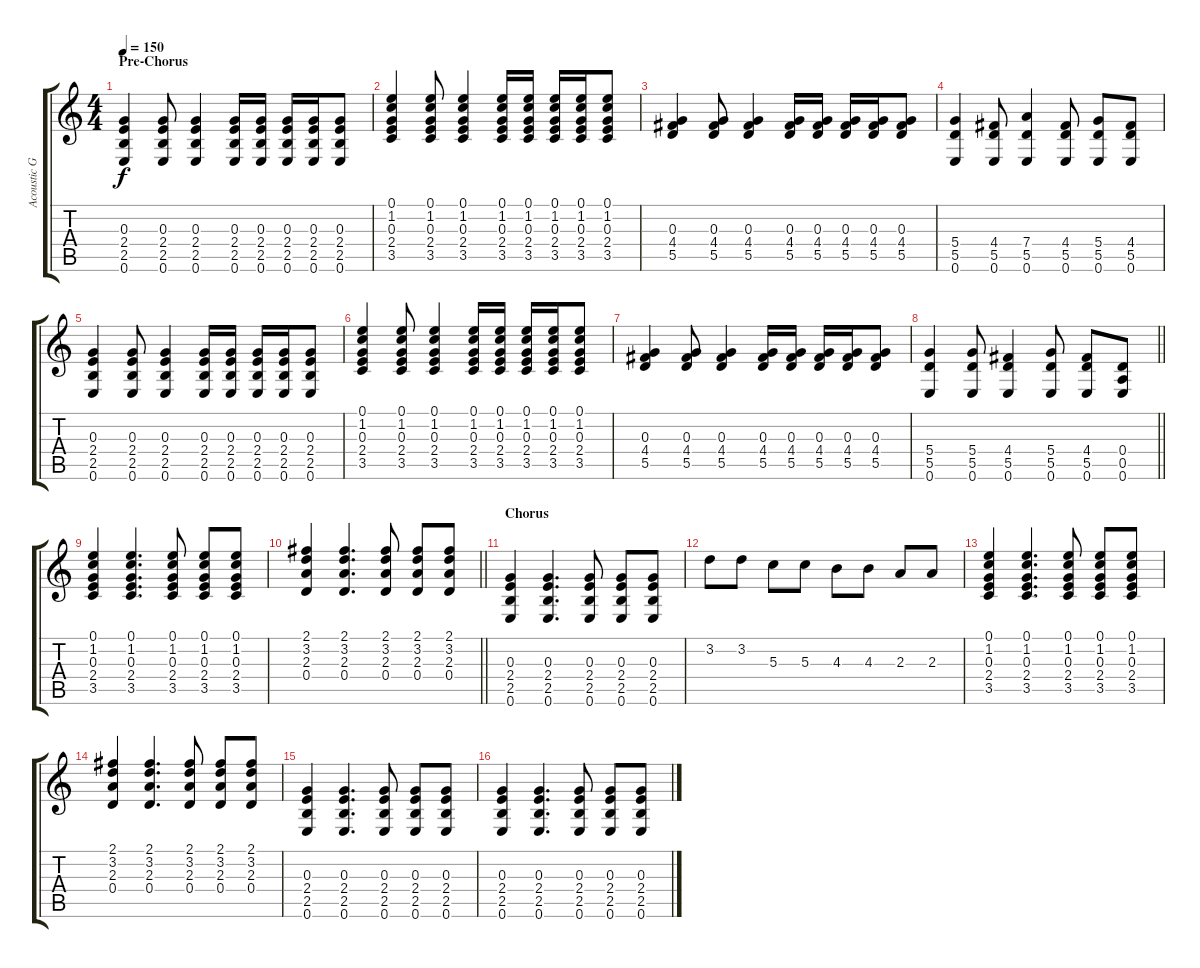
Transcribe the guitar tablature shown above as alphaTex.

\track ("Acoustic Guitar 1" "Acoustic G") {instrument acousticguitarsteel}
\staff {score tabs}
\tuning (E4 B3 G3 D3 A2 E2) {hide}
\ts (4 4)
\section ("" "Pre-Chorus")
\tempo 150
\clef g2
\ks c
(0.3 2.4 2.5 0.6).4{dy f} (0.3 2.4 2.5 0.6).8 (0.3 2.4 2.5 0.6).4 (0.3 2.4 2.5 0.6).16 (0.3 2.4 2.5 0.6).16 (0.3 2.4 2.5 0.6).16 (0.3 2.4 2.5 0.6).16 (0.3 2.4 2.5 0.6).8 |
(0.1 1.2 0.3 2.4 3.5).4 (0.1 1.2 0.3 2.4 3.5).8 (0.1 1.2 0.3 2.4 3.5).4 (0.1 1.2 0.3 2.4 3.5).16 (0.1 1.2 0.3 2.4 3.5).16 (0.1 1.2 0.3 2.4 3.5).16 (0.1 1.2 0.3 2.4 3.5).16 (0.1 1.2 0.3 2.4 3.5).8 |
(0.3 4.4 5.5).4 (0.3 4.4 5.5).8 (0.3 4.4 5.5).4 (0.3 4.4 5.5).16 (0.3 4.4 5.5).16 (0.3 4.4 5.5).16 (0.3 4.4 5.5).16 (0.3 4.4 5.5).8 |
(5.4 5.5 0.6).4 (4.4 5.5 0.6).8 (7.4 5.5 0.6).4 (4.4 5.5 0.6).8 (5.4 5.5 0.6).8 (4.4 5.5 0.6).8 |
(0.3 2.4 2.5 0.6).4 (0.3 2.4 2.5 0.6).8 (0.3 2.4 2.5 0.6).4 (0.3 2.4 2.5 0.6).16 (0.3 2.4 2.5 0.6).16 (0.3 2.4 2.5 0.6).16 (0.3 2.4 2.5 0.6).16 (0.3 2.4 2.5 0.6).8 |
(0.1 1.2 0.3 2.4 3.5).4 (0.1 1.2 0.3 2.4 3.5).8 (0.1 1.2 0.3 2.4 3.5).4 (0.1 1.2 0.3 2.4 3.5).16 (0.1 1.2 0.3 2.4 3.5).16 (0.1 1.2 0.3 2.4 3.5).16 (0.1 1.2 0.3 2.4 3.5).16 (0.1 1.2 0.3 2.4 3.5).8 |
(0.3 4.4 5.5).4 (0.3 4.4 5.5).8 (0.3 4.4 5.5).4 (0.3 4.4 5.5).16 (0.3 4.4 5.5).16 (0.3 4.4 5.5).16 (0.3 4.4 5.5).16 (0.3 4.4 5.5).8 |
\barLineRight lightlight
(5.4 5.5 0.6).4 (5.4 5.5 0.6).8 (4.4 5.5 0.6).4 (5.4 5.5 0.6).8 (4.4 5.5 0.6).8 (0.4 0.5 0.6).8 |
(0.1 1.2 0.3 2.4 3.5).4 (0.1 1.2 0.3 2.4 3.5).4{d} (0.1 1.2 0.3 2.4 3.5).8 (0.1 1.2 0.3 2.4 3.5).8 (0.1 1.2 0.3 2.4 3.5).8 |
\barLineRight lightlight
(2.1 3.2 2.3 0.4).4 (2.1 3.2 2.3 0.4).4{d} (2.1 3.2 2.3 0.4).8 (2.1 3.2 2.3 0.4).8 (2.1 3.2 2.3 0.4).8 |
\section ("" "Chorus")
(0.3 2.4 2.5 0.6).4 (0.3 2.4 2.5 0.6).4{d} (0.3 2.4 2.5 0.6).8 (0.3 2.4 2.5 0.6).8 (0.3 2.4 2.5 0.6).8 |
3.2.8 3.2.8 5.3.8 5.3.8 4.3.8 4.3.8 2.3.8 2.3.8 |
(0.1 1.2 0.3 2.4 3.5).4 (0.1 1.2 0.3 2.4 3.5).4{d} (0.1 1.2 0.3 2.4 3.5).8 (0.1 1.2 0.3 2.4 3.5).8 (0.1 1.2 0.3 2.4 3.5).8 |
(2.1 3.2 2.3 0.4).4 (2.1 3.2 2.3 0.4).4{d} (2.1 3.2 2.3 0.4).8 (2.1 3.2 2.3 0.4).8 (2.1 3.2 2.3 0.4).8 |
(0.3 2.4 2.5 0.6).4 (0.3 2.4 2.5 0.6).4{d} (0.3 2.4 2.5 0.6).8 (0.3 2.4 2.5 0.6).8 (0.3 2.4 2.5 0.6).8 |
(0.3 2.4 2.5 0.6).4 (0.3 2.4 2.5 0.6).4{d} (0.3 2.4 2.5 0.6).8 (0.3 2.4 2.5 0.6).8 (0.3 2.4 2.5 0.6).8
